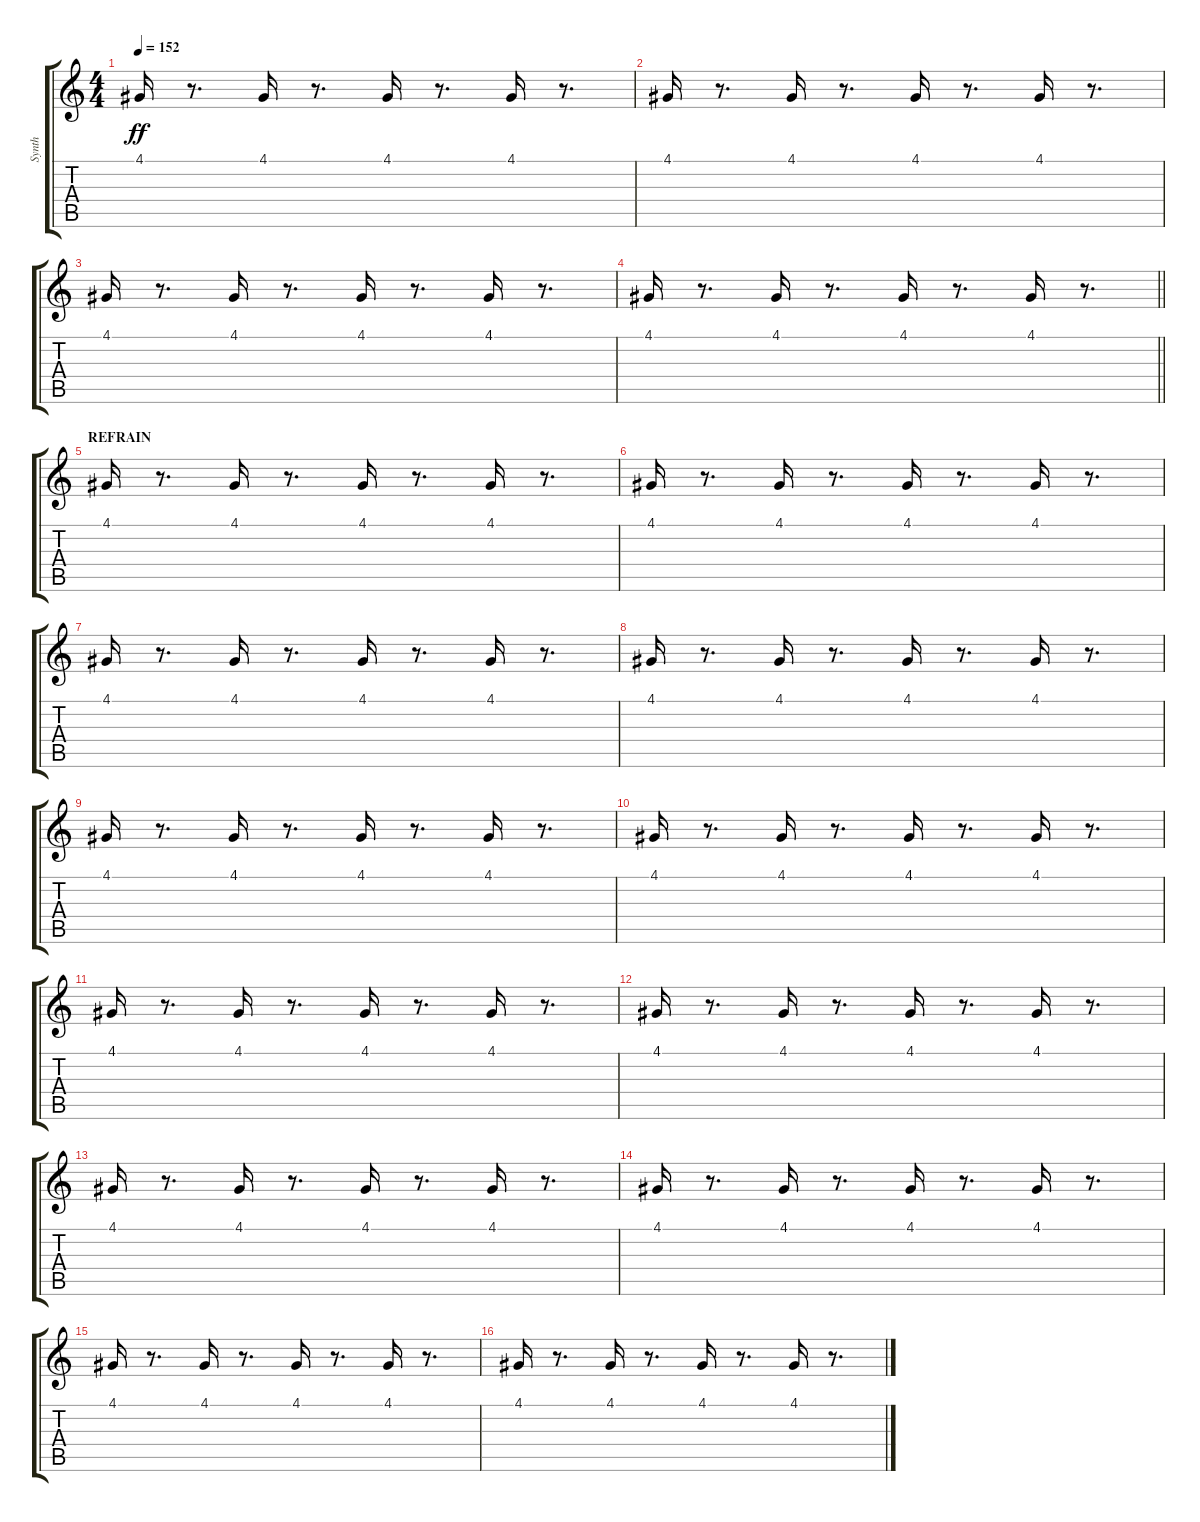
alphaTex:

\track ("Synth" "Synth") {instrument pad7halo}
\staff {score tabs}
\tuning (E4 B3 G3 D3 A2 E2) {hide}
\ts (4 4)
\tempo 152
\clef g2
\ks c
4.1.16{dy ff} r.8{d} 4.1.16 r.8{d} 4.1.16 r.8{d} 4.1.16 r.8{d} |
4.1.16 r.8{d} 4.1.16 r.8{d} 4.1.16 r.8{d} 4.1.16 r.8{d} |
4.1.16 r.8{d} 4.1.16 r.8{d} 4.1.16 r.8{d} 4.1.16 r.8{d} |
\barLineRight lightlight
4.1.16 r.8{d} 4.1.16 r.8{d} 4.1.16 r.8{d} 4.1.16 r.8{d} |
\section ("" "REFRAIN")
4.1.16 r.8{d} 4.1.16 r.8{d} 4.1.16 r.8{d} 4.1.16 r.8{d} |
4.1.16 r.8{d} 4.1.16 r.8{d} 4.1.16 r.8{d} 4.1.16 r.8{d} |
4.1.16 r.8{d} 4.1.16 r.8{d} 4.1.16 r.8{d} 4.1.16 r.8{d} |
4.1.16 r.8{d} 4.1.16 r.8{d} 4.1.16 r.8{d} 4.1.16 r.8{d} |
4.1.16 r.8{d} 4.1.16 r.8{d} 4.1.16 r.8{d} 4.1.16 r.8{d} |
4.1.16 r.8{d} 4.1.16 r.8{d} 4.1.16 r.8{d} 4.1.16 r.8{d} |
4.1.16 r.8{d} 4.1.16 r.8{d} 4.1.16 r.8{d} 4.1.16 r.8{d} |
4.1.16 r.8{d} 4.1.16 r.8{d} 4.1.16 r.8{d} 4.1.16 r.8{d} |
4.1.16 r.8{d} 4.1.16 r.8{d} 4.1.16 r.8{d} 4.1.16 r.8{d} |
4.1.16 r.8{d} 4.1.16 r.8{d} 4.1.16 r.8{d} 4.1.16 r.8{d} |
4.1.16 r.8{d} 4.1.16 r.8{d} 4.1.16 r.8{d} 4.1.16 r.8{d} |
4.1.16 r.8{d} 4.1.16 r.8{d} 4.1.16 r.8{d} 4.1.16 r.8{d}
